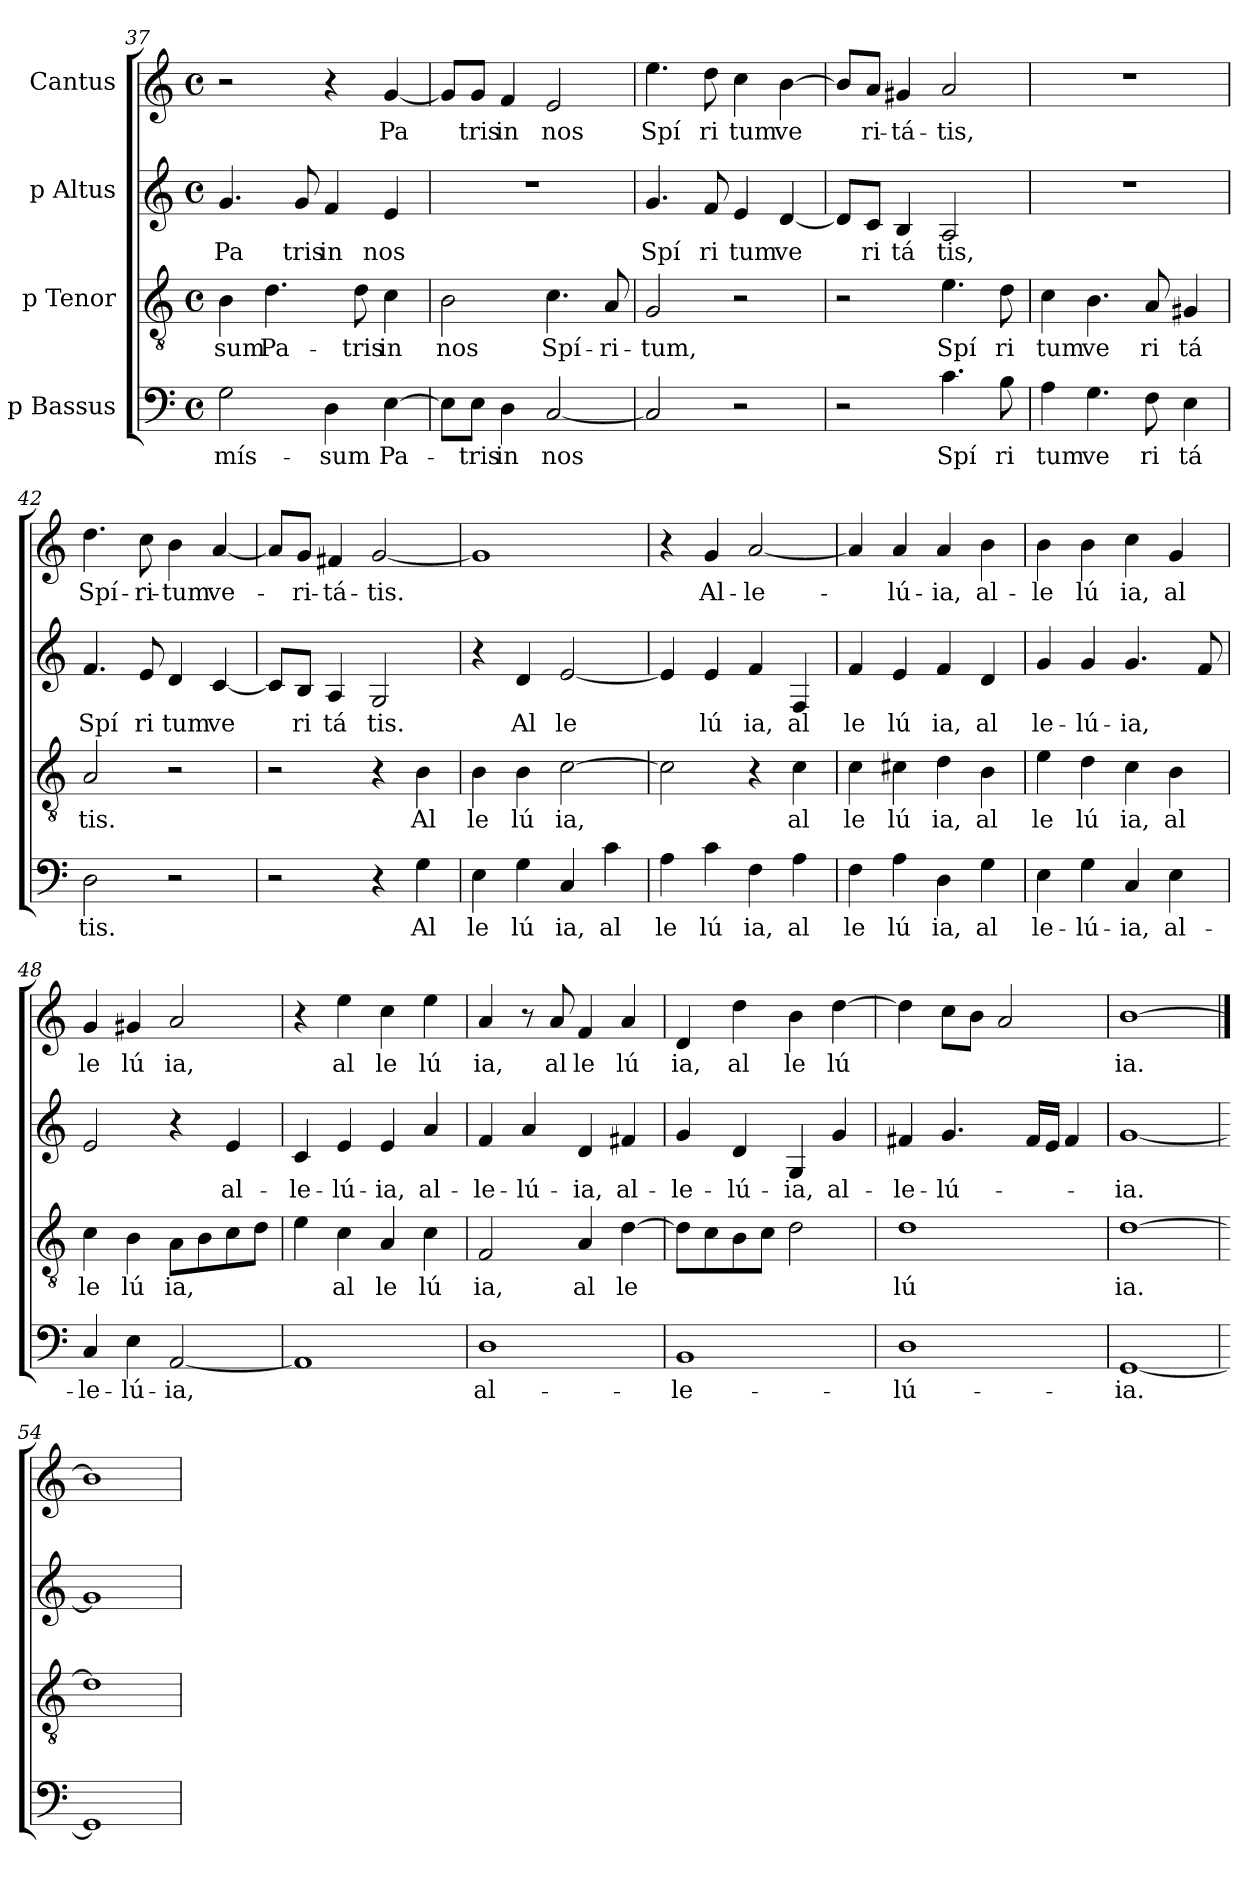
**kern	**text	**kern	**text	**kern	**text	**kern	**text
*part4	*part4	*part3	*part3	*part2	*part2	*part1	*part1
*staff4	*staff4	*staff3	*staff3	*staff2	*staff2	*staff1	*staff1
*I"p Bassus	*	*I"p Tenor	*	*I"p Altus	*	*I"Cantus	*
*clefF4	*	*clefGv2	*	*clefG2	*	*clefG2	*
*M4/4	*	*M4/4	*	*M4/4	*	*M4/4	*
*met(c)	*	*met(c)	*	*met(c)	*	*met(c)	*
=37	=37	=37	=37	=37	=37	=37	=37
!	!LO:LY:b:cj	!	!LO:LY:b:cj	!	!LO:LY:b:cj	!	!
2G\	-mís-	4B\	-sum	4.g/	Pa	2r	.
!	!	!	!LO:LY:b:cj	!	!	!	!
.	.	4.d\	Pa-	.	.	.	.
!	!	!	!	!	!LO:LY:b:cj	!	!
.	.	.	.	8g/	tris	.	.
!	!LO:LY:b:cj	!	!	!	!LO:LY:b:cj	!	!
4D\	-sum	.	.	4f/	in	4r	.
!	!	!	!LO:LY:b:cj	!	!	!	!
.	.	8d\	-tris	.	.	.	.
!	!LO:LY:b:cj	!	!LO:LY:b:cj	!	!LO:LY:b:cj	!	!LO:LY:b:cj
[>4E\	Pa-	4c\	in	4e/	nos	[<4g/	Pa
=38	=38	=38	=38	=38	=38	=38	=38
!	!	!	!LO:LY:b:cj	!	!	!	!
8E\L]	.	2B\	nos	1r	.	8g/L]	.
!	!LO:LY:b:cj	!	!	!	!	!	!LO:LY:b:cj
8E\J	-tris	.	.	.	.	8g/J	tris
!	!LO:LY:b:cj	!	!	!	!	!	!LO:LY:b:cj
4D\	in	.	.	.	.	4f/	in
!	!LO:LY:b:cj	!	!LO:LY:b:cj	!	!	!	!LO:LY:b:cj
[<2C/	nos	4.c\	Spí-	.	.	2e/	nos
!	!	!	!LO:LY:b:cj	!	!	!	!
.	.	8A/	-ri-	.	.	.	.
=39	=39	=39	=39	=39	=39	=39	=39
!	!	!	!LO:LY:b:cj	!	!LO:LY:b:cj	!	!LO:LY:b:cj
2C/]	.	2G/	-tum,	4.g/	Spí	4.ee\	Spí
!	!	!	!	!	!LO:LY:b:cj	!	!LO:LY:b:cj
.	.	.	.	8f/	ri	8dd\	ri
!	!	!	!	!	!LO:LY:b:cj	!	!LO:LY:b:cj
2r	.	2r	.	4e/	tum	4cc\	tum
!	!	!	!	!	!LO:LY:b:cj	!	!LO:LY:b:cj
.	.	.	.	[>4d/	ve	[>4b\	ve
!!LO:LB:g=z
=40	=40	=40	=40	=40	=40	=40	=40
2r	.	2r	.	8d/L]	.	8b/L]	.
!	!	!	!	!	!LO:LY:b:cj	!	!LO:LY:b:cj
.	.	.	.	8c/J	ri	8a/J	ri-
!	!	!	!	!	!LO:LY:b:cj	!	!LO:LY:b:cj
.	.	.	.	4B/	tá	4g#X/	-tá-
!	!LO:LY:b:cj	!	!LO:LY:b:cj	!	!LO:LY:b:cj	!	!LO:LY:b:cj
4.c\	Spí	4.e\	Spí	2A/	tis,	2a/	-tis,
!	!LO:LY:b:cj	!	!LO:LY:b:cj	!	!	!	!
8B\	ri	8d\	ri	.	.	.	.
=41	=41	=41	=41	=41	=41	=41	=41
!	!LO:LY:b:cj	!	!LO:LY:b:cj	!	!	!	!
4A\	tum	4c\	tum	1r	.	1r	.
!	!LO:LY:b:cj	!	!LO:LY:b:cj	!	!	!	!
4.G\	ve	4.B\	ve	.	.	.	.
!	!LO:LY:b:cj	!	!LO:LY:b:cj	!	!	!	!
8F\	ri	8A/	ri	.	.	.	.
!	!LO:LY:b:cj	!	!LO:LY:b:cj	!	!	!	!
4E\	tá	4G#X/	tá	.	.	.	.
=42	=42	=42	=42	=42	=42	=42	=42
!	!LO:LY:b:cj	!	!LO:LY:b:cj	!	!LO:LY:b:cj	!	!LO:LY:b:cj
2D\	tis.	2A/	tis.	4.f/	Spí	4.dd\	Spí-
!	!	!	!	!	!LO:LY:b:cj	!	!LO:LY:b:cj
.	.	.	.	8e/	ri	8cc\	-ri-
!	!	!	!	!	!LO:LY:b:cj	!	!LO:LY:b:cj
2r	.	2r	.	4d/	tum	4b\	-tum
!	!	!	!	!	!LO:LY:b:cj	!	!LO:LY:b:cj
.	.	.	.	[<4c/	ve	[<4a/	ve-
=43	=43	=43	=43	=43	=43	=43	=43
2r	.	2r	.	8c/L]	.	8a/L]	.
!	!	!	!	!	!LO:LY:b:cj	!	!LO:LY:b:cj
.	.	.	.	8B/J	ri	8g/J	-ri-
!	!	!	!	!	!LO:LY:b:cj	!	!LO:LY:b:cj
.	.	.	.	4A/	tá	4f#X/	-tá-
!	!	!	!	!	!LO:LY:b:cj	!	!LO:LY:b:cj
4r	.	4r	.	2G/	tis.	[<2g/	-tis.
!	!LO:LY:b:cj	!	!LO:LY:b:cj	!	!	!	!
4G\	Al	4B\	Al	.	.	.	.
=44	=44	=44	=44	=44	=44	=44	=44
!	!LO:LY:b:cj	!	!LO:LY:b:cj	!	!	!	!
4E\	le	4B\	le	4r	.	1g]	.
!	!LO:LY:b:cj	!	!LO:LY:b:cj	!	!LO:LY:b:cj	!	!
4G\	lú	4B\	lú	4d/	Al	.	.
!	!LO:LY:b:cj	!	!LO:LY:b:cj	!	!LO:LY:b:cj	!	!
4C/	ia,	[>2c\	ia,	[<2e/	le	.	.
!	!LO:LY:b:cj	!	!	!	!	!	!
4c\	al	.	.	.	.	.	.
=45	=45	=45	=45	=45	=45	=45	=45
!	!LO:LY:b:cj	!	!	!	!	!	!
4A\	le	2c\]	.	4e/]	.	4r	.
!	!LO:LY:b:cj	!	!	!	!LO:LY:b:cj	!	!LO:LY:b:cj
4c\	lú	.	.	4e/	lú	4g/	Al-
!	!LO:LY:b:cj	!	!	!	!LO:LY:b:cj	!	!LO:LY:b:cj
4F\	ia,	4r	.	4f/	ia,	[<2a/	-le-
!	!LO:LY:b:cj	!	!LO:LY:b:cj	!	!LO:LY:b:cj	!	!
4A\	al	4c\	al	4F/	al	.	.
=46	=46	=46	=46	=46	=46	=46	=46
!	!LO:LY:b:cj	!	!LO:LY:b:cj	!	!LO:LY:b:cj	!	!
4F\	le	4c\	le	4f/	le	4a/]	.
!	!LO:LY:b:cj	!	!LO:LY:b:cj	!	!LO:LY:b:cj	!	!LO:LY:b:cj
4A\	lú	4c#X\	lú	4e/	lú	4a/	-lú-
!	!LO:LY:b:cj	!	!LO:LY:b:cj	!	!LO:LY:b:cj	!	!LO:LY:b:cj
4D\	ia,	4d\	ia,	4f/	ia,	4a/	-ia,
!	!LO:LY:b:cj	!	!LO:LY:b:cj	!	!LO:LY:b:cj	!	!LO:LY:b:cj
4G\	al	4B\	al	4d/	al	4b\	al-
!!LO:LB:g=z
=47	=47	=47	=47	=47	=47	=47	=47
!	!LO:LY:b:cj	!	!LO:LY:b:cj	!	!LO:LY:b:cj	!	!LO:LY:b:cj
4E\	le-	4e\	le	4g/	le-	4b\	-le
!	!LO:LY:b:cj	!	!LO:LY:b:cj	!	!LO:LY:b:cj	!	!LO:LY:b:cj
4G\	-lú-	4d\	lú	4g/	-lú-	4b\	lú
!	!LO:LY:b:cj	!	!LO:LY:b:cj	!	!LO:LY:b:cj	!	!LO:LY:b:cj
4C/	-ia,	4c\	ia,	4.g/	-ia,	4cc\	ia,
!	!LO:LY:b:cj	!	!LO:LY:b:cj	!	!	!	!LO:LY:b:cj
4E\	al-	4B\	al	.	.	4g/	al
.	.	.	.	8f/	.	.	.
=48	=48	=48	=48	=48	=48	=48	=48
!	!LO:LY:b:cj	!	!LO:LY:b:cj	!	!	!	!LO:LY:b:cj
4C/	-le-	4c\	le	2e/	.	4g/	le
!	!LO:LY:b:cj	!	!LO:LY:b:cj	!	!	!	!LO:LY:b:cj
4E\	-lú-	4B\	lú	.	.	4g#X/	lú
!	!LO:LY:b:cj	!	!LO:LY:b:cj	!	!	!	!LO:LY:b:cj
[<2AA/	-ia,	8A\L	ia,	4r	.	2a/	ia,
.	.	8B\	.	.	.	.	.
!	!	!	!	!	!LO:LY:b:cj	!	!
.	.	8c\	.	4e/	al-	.	.
.	.	8d\J	.	.	.	.	.
=49	=49	=49	=49	=49	=49	=49	=49
!	!	!	!	!	!LO:LY:b:cj	!	!
1AA]	.	4e\	.	4c/	-le-	4r	.
!	!	!	!LO:LY:b:cj	!	!LO:LY:b:cj	!	!LO:LY:b:cj
.	.	4c\	al	4e/	-lú-	4ee\	al
!	!	!	!LO:LY:b:cj	!	!LO:LY:b:cj	!	!LO:LY:b:cj
.	.	4A/	le	4e/	-ia,	4cc\	le
!	!	!	!LO:LY:b:cj	!	!LO:LY:b:cj	!	!LO:LY:b:cj
.	.	4c\	lú	4a/	al-	4ee\	lú
=50	=50	=50	=50	=50	=50	=50	=50
!	!LO:LY:b:cj	!	!LO:LY:b:cj	!	!LO:LY:b:cj	!	!LO:LY:b:cj
1D	al-	2F/	ia,	4f/	-le-	4a/	ia,
!	!	!	!	!	!LO:LY:b:cj	!	!
.	.	.	.	4a/	-lú-	8r	.
!	!	!	!	!	!	!	!LO:LY:b:cj
.	.	.	.	.	.	8a/	al
!	!	!	!LO:LY:b:cj	!	!LO:LY:b:cj	!	!LO:LY:b:cj
.	.	4A/	al	4d/	-ia,	4f/	le
!	!	!	!LO:LY:b:cj	!	!LO:LY:b:cj	!	!LO:LY:b:cj
.	.	[>4d\	le	4f#X/	al-	4a/	lú
=51	=51	=51	=51	=51	=51	=51	=51
!	!LO:LY:b:cj	!	!	!	!LO:LY:b:cj	!	!LO:LY:b:cj
1BB	-le-	8d\L]	.	4g/	-le-	4d/	ia,
.	.	8c\	.	.	.	.	.
!	!	!	!	!	!LO:LY:b:cj	!	!LO:LY:b:cj
.	.	8B\	.	4d/	-lú-	4dd\	al
.	.	8c\J	.	.	.	.	.
!	!	!	!	!	!LO:LY:b:cj	!	!LO:LY:b:cj
.	.	2d\	.	4G/	-ia,	4b\	le
!	!	!	!	!	!LO:LY:b:cj	!	!LO:LY:b:cj
.	.	.	.	4g/	al-	[>4dd\	lú
=52	=52	=52	=52	=52	=52	=52	=52
!	!LO:LY:b:cj	!	!LO:LY:b:cj	!	!LO:LY:b:cj	!	!
1D	-lú-	1d	lú	4f#X/	-le-	4dd\]	.
!	!	!	!	!	!LO:LY:b:cj	!	!
.	.	.	.	4.g/	-lú-	8cc\L	.
.	.	.	.	.	.	8b\J	.
.	.	.	.	.	.	2a/	.
.	.	.	.	16f#/L	.	.	.
.	.	.	.	16e/J	.	.	.
.	.	.	.	4f#/	.	.	.
=53	=53	=53	=53	=53	=53	=53	=53
!	!LO:LY:b:cj	!	!LO:LY:b:cj	!	!LO:LY:b:cj	!	!LO:LY:b:cj
[1GG	-ia.	[1d	ia.	[1g	-ia.	[1b	ia.
=54	==54	=54	==54	=54	==54	==54	==54
1GG]	.	1d]	.	1g]	.	1b]	.
=	=	=	=	=	=	=	=
*-	*-	*-	*-	*-	*-	*-	*-
